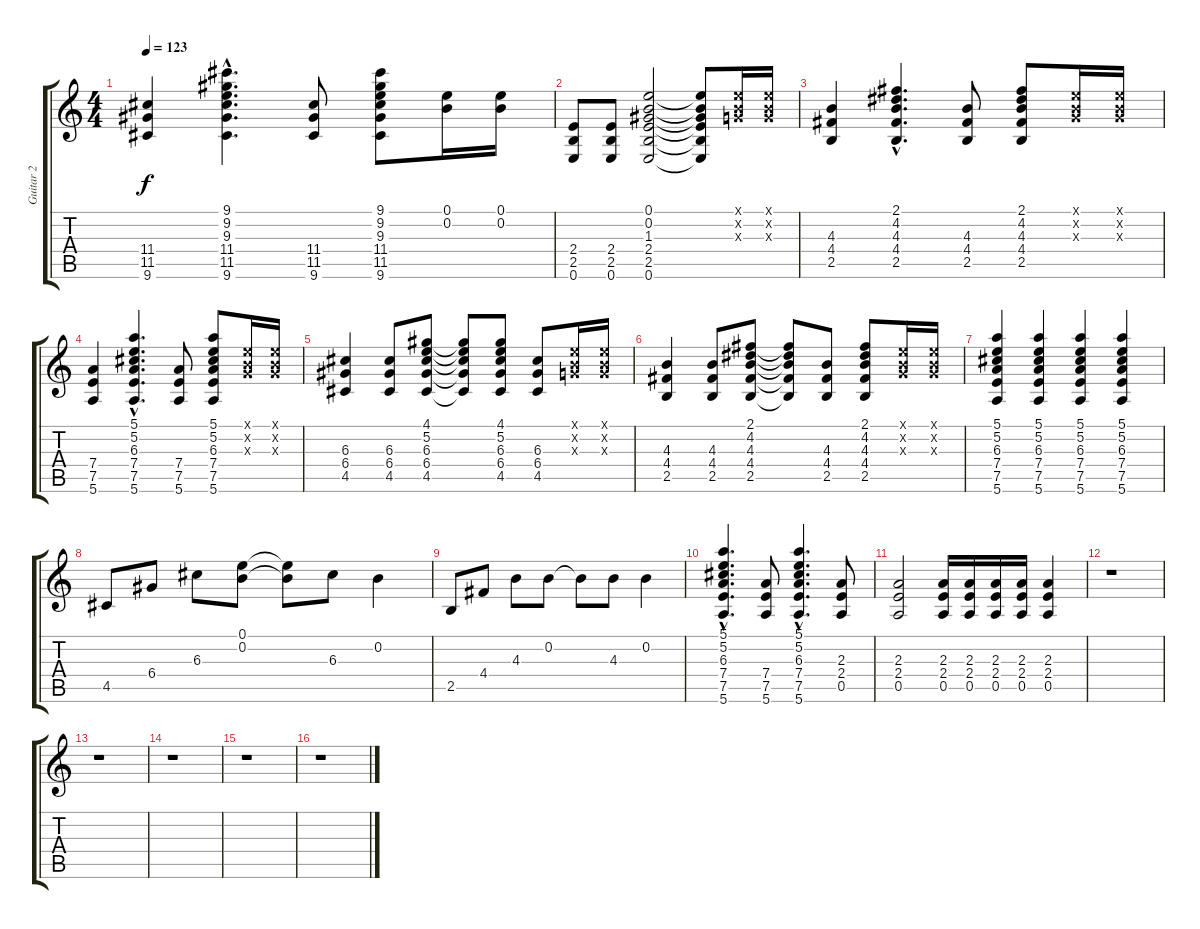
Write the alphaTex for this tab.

\track ("Guitar 2" "Guitar 2") {instrument distortionguitar}
\staff {score tabs}
\tuning (E4 B3 G3 D3 A2 E2) {hide}
\ts (4 4)
\tempo 123
\clef g2
\ks c
(11.4 11.5 9.6).4{dy f} (9.1{hac} 9.2{hac} 9.3{hac} 11.4{hac} 11.5{hac} 9.6{hac}).4{d} (11.4 11.5 9.6).8 (9.1 9.2 9.3 11.4 11.5 9.6).8 (0.1 0.2).16 (0.1 0.2).16 |
(2.4 2.5 0.6).8 (2.4 2.5 0.6).8 (0.1 0.2 1.3 2.4 2.5 0.6).2 (0.1{t} 0.2{t} 1.3{t} 2.4{t} 2.5{t} 0.6{t}).8 (0.1{x} 0.2{x} 0.3{x}).16 (0.1{x} 0.2{x} 0.3{x}).16 |
(4.3 4.4 2.5).4 (2.1{hac} 4.2{hac} 4.3{hac} 4.4{hac} 2.5{hac}).4{d} (4.3 4.4 2.5).8 (2.1 4.2 4.3 4.4 2.5).8 (0.1{x} 0.2{x} 0.3{x}).16 (0.1{x} 0.2{x} 0.3{x}).16 |
(7.4 7.5 5.6).4 (5.1{hac} 5.2{hac} 6.3{hac} 7.4{hac} 7.5{hac} 5.6{hac}).4{d} (7.4 7.5 5.6).8 (5.1 5.2 6.3 7.4 7.5 5.6).8 (0.1{x} 0.2{x} 0.3{x}).16 (0.1{x} 0.2{x} 0.3{x}).16 |
(6.3 6.4 4.5).4 (6.3 6.4 4.5).8 (4.1 5.2 6.3 6.4 4.5).8 (4.1{t} 5.2{t} 6.3{t} 6.4{t} 4.5{t}).8 (4.1 5.2 6.3 6.4 4.5).8 (6.3 6.4 4.5).8 (0.1{x} 0.2{x} 0.3{x}).16 (0.1{x} 0.2{x} 0.3{x}).16 |
(4.3 4.4 2.5).4 (4.3 4.4 2.5).8 (2.1 4.2 4.3 4.4 2.5).8 (2.1{t} 4.2{t} 4.3{t} 4.4{t} 2.5{t}).8 (4.3 4.4 2.5).8 (2.1 4.2 4.3 4.4 2.5).8 (0.1{x} 0.2{x} 0.3{x}).16 (0.1{x} 0.2{x} 0.3{x}).16 |
(5.1 5.2 6.3 7.4 7.5 5.6).4 (5.1 5.2 6.3 7.4 7.5 5.6).4 (5.1 5.2 6.3 7.4 7.5 5.6).4 (5.1 5.2 6.3 7.4 7.5 5.6).4 |
4.5.8 6.4.8 6.3.8 (0.1 0.2).8 (0.1{t} 0.2{t}).8 6.3.8 0.2.4 |
2.5.8 4.4.8 4.3.8 0.2.8 0.2{t}.8 4.3.8 0.2.4 |
(5.1{hac} 5.2{hac} 6.3{hac} 7.4{hac} 7.5{hac} 5.6{hac}).4{d} (7.4 7.5 5.6).8 (5.1{hac} 5.2{hac} 6.3{hac} 7.4{hac} 7.5{hac} 5.6{hac}).4{d} (2.3 2.4 0.5).8 |
(2.3 2.4 0.5).2 (2.3 2.4 0.5).16 (2.3 2.4 0.5).16 (2.3 2.4 0.5).16 (2.3 2.4 0.5).16 (2.3 2.4 0.5).4 |
r.1 |
r.1 |
r.1 |
r.1 |
r.1
